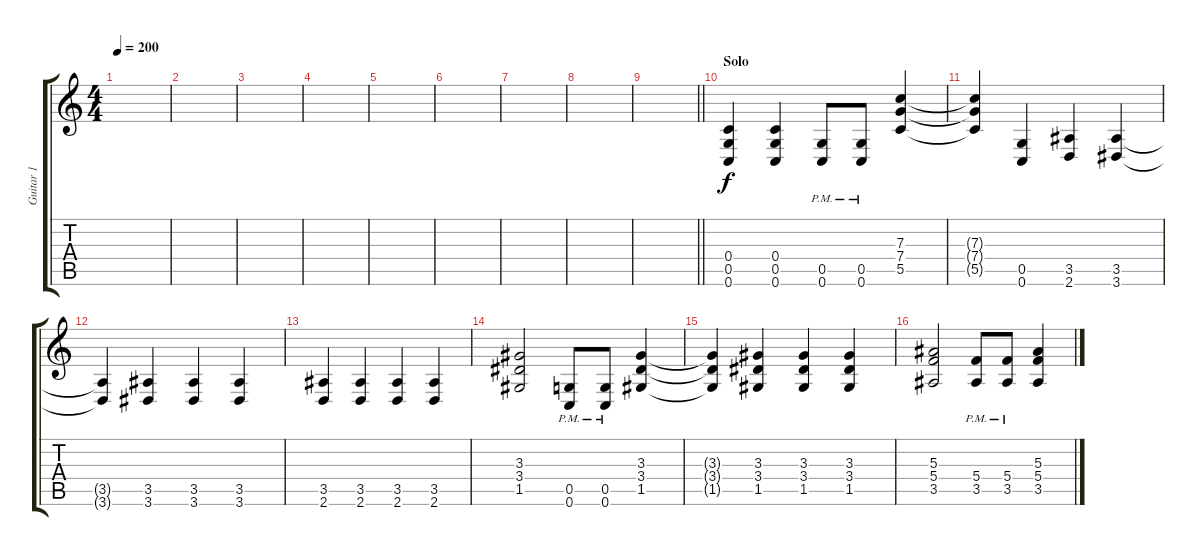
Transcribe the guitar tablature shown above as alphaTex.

\track ("Guitar 1" "Guitar 1") {instrument distortionguitar}
\staff {score tabs}
\tuning (D4 A3 F3 C3 G2 C2) {hide}
\ts (4 4)
\tempo 200
\clef g2
\ks c
|
|
|
|
|
|
|
|
\barLineRight lightlight
|
\section ("" "Solo")
(0.4 0.5 0.6).4{balance 0} (0.4 0.5 0.6).4 (0.5{pm} 0.6{pm}).8 (0.5{pm} 0.6).8 (7.3 7.4 5.5).4 |
(7.3{t} 7.4{t} 5.5{t}).4 (0.5 0.6).4 (3.5 2.6).4 (3.5 3.6).4 |
(3.5{t} 3.6{t}).4 (3.5 3.6).4 (3.5 3.6).4 (3.5 3.6).4 |
(3.5 2.6).4 (3.5 2.6).4 (3.5 2.6).4 (3.5 2.6).4 |
(3.3 3.4 1.5).2 (0.5{pm} 0.6{pm}).8 (0.5{pm} 0.6{pm}).8 (3.3 3.4 1.5).4 |
(3.3{t} 3.4{t} 1.5{t}).4 (3.3 3.4 1.5).4 (3.3 3.4 1.5).4 (3.3 3.4 1.5).4 |
(5.3 5.4 3.5).2 (5.4{pm} 3.5{pm}).8 (5.4{pm} 3.5{pm}).8 (5.3 5.4 3.5).4
